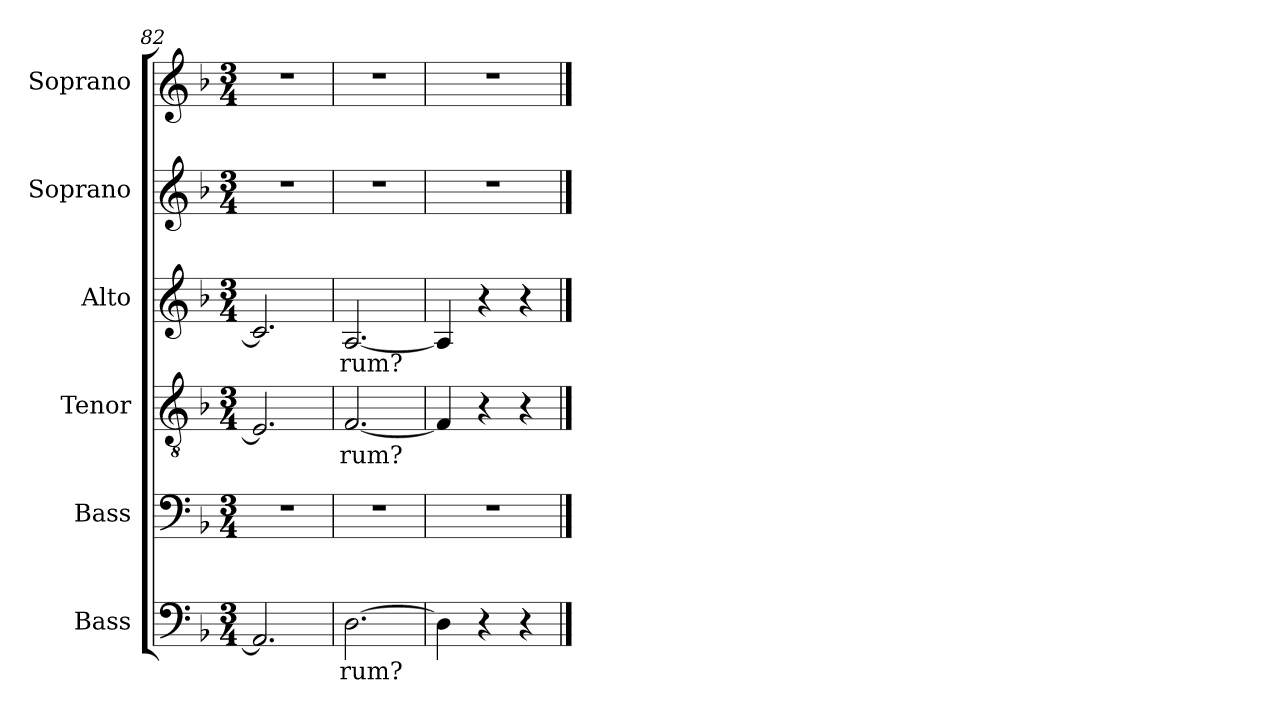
**kern	**text	**kern	**kern	**text	**kern	**text	**kern	**kern
*part6	*part6	*part5	*part4	*part4	*part3	*part3	*part2	*part1
*staff6	*staff6	*staff5	*staff4	*staff4	*staff3	*staff3	*staff2	*staff1
*I"Bass	*	*I"Bass	*I"Tenor	*	*I"Alto	*	*I"Soprano	*I"Soprano
*I'B.	*	*I'B.	*I'T.	*	*I'A.	*	*I'S.	*I'S.
*clefF4	*	*clefF4	*clefGv2	*	*clefG2	*	*clefG2	*clefG2
*	*	*	*ITrd7c12	*	*	*	*	*
*k[b-]	*	*k[b-]	*k[b-]	*	*k[b-]	*	*k[b-]	*k[b-]
*F:	*	*F:	*F:	*	*F:	*	*F:	*F:
*M3/4	*	*M3/4	*M3/4	*	*M3/4	*	*M3/4	*M3/4
=82	=82	=82	=82	=82	=82	=82	=82	=82
!	!	!LO:N:vis=1	!	!	!	!	!LO:N:vis=1	!LO:N:vis=1
2.AAi/]	.	2.r	2.EEi/]	.	2.c#i/]	.	2.r	2.r
=83	=83	=83	=83	=83	=83	=83	=83	=83
!	!LO:LY:b:color=#000000	!LO:N:vis=1	!	!	!	!	!	!
!	!	!	!	!LO:LY:b:color=#000000	!	!	!	!
!	!	!	!	!	!	!LO:LY:b:color=#000000	!LO:N:vis=1	!LO:N:vis=1
[2.Di\	-rum?	2.r	[2.FFi/	-rum?	[2.Ai/	-rum?	2.r	2.r
=84	=84	=84	=84	=84	=84	=84	=84	=84
!	!	!LO:N:vis=1	!	!	!	!	!LO:N:vis=1	!LO:N:vis=1
4Di\]	.	2.r	4FFi/]	.	4Ai/]	.	2.r	2.r
4r	.	.	4r	.	4r	.	.	.
4r	.	.	4r	.	4r	.	.	.
==	==	==	==	==	==	==	==	==
*-	*-	*-	*-	*-	*-	*-	*-	*-
